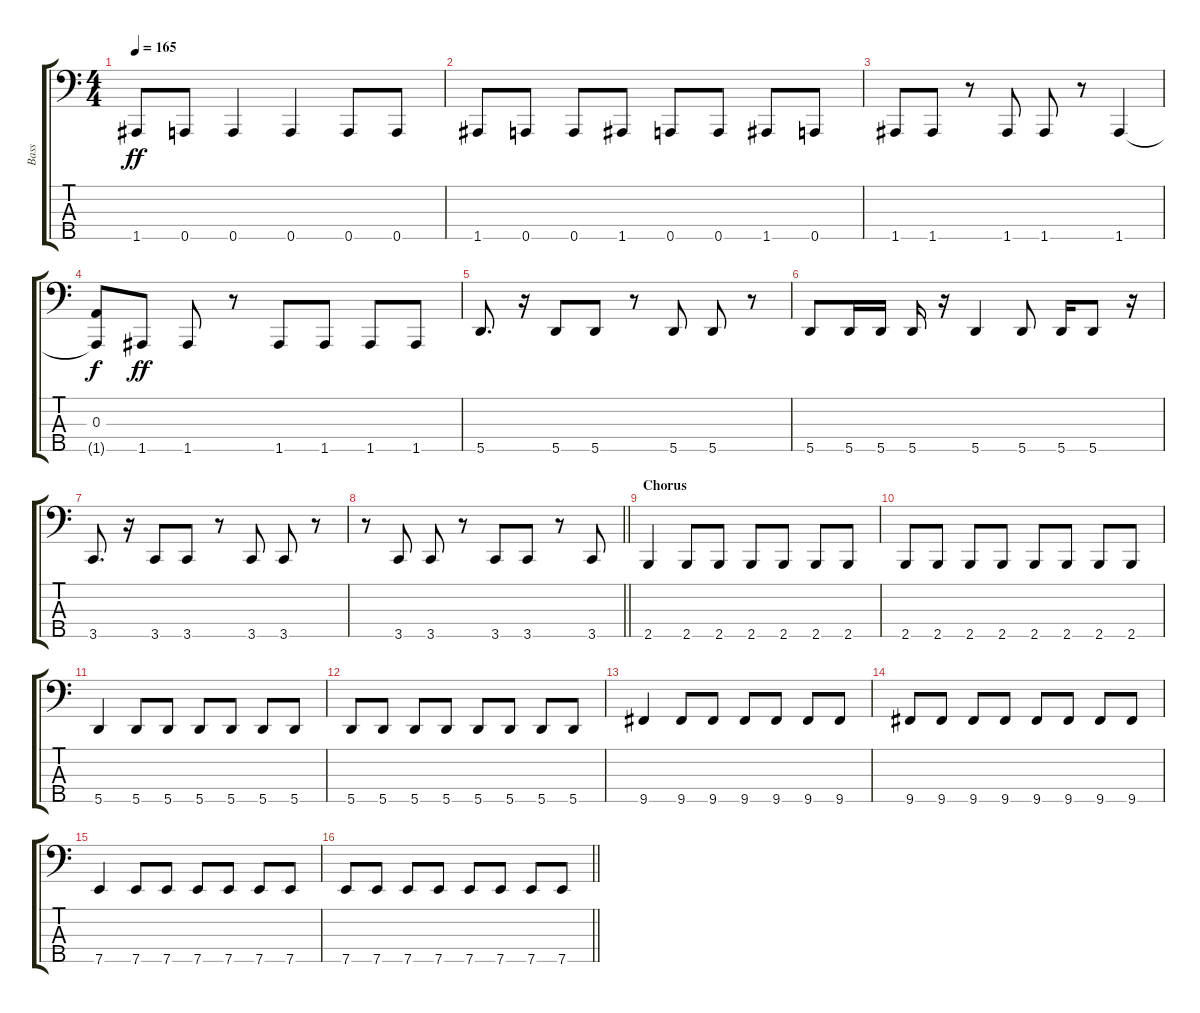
\track ("Bass" "Bass") {instrument electricbasspick}
\staff {score tabs}
\tuning (G2 D2 A1 E1 A0) {hide}
\ts (4 4)
\tempo 165
\clef f4
\ks c
1.5.8{dy ff} 0.5.8 0.5.4 0.5.4 0.5.8 0.5.8 |
1.5.8 0.5.8 0.5.8 1.5.8 0.5.8 0.5.8 1.5.8 0.5.8 |
1.5.8 1.5.8 r.8 1.5.8 1.5.8 r.8 1.5.4 |
(0.3 1.5{t}).8{dy f} 1.5.8{dy ff} 1.5.8 r.8 1.5.8 1.5.8 1.5.8 1.5.8 |
5.5.8{d} r.16 5.5.8 5.5.8 r.8 5.5.8 5.5.8 r.8 |
5.5.8 5.5.16 5.5.16 5.5.16 r.16 5.5.4 5.5.8 5.5.16 5.5.8 r.16 |
3.5.8{d} r.16 3.5.8 3.5.8 r.8 3.5.8 3.5.8 r.8 |
\barLineRight lightlight
r.8 3.5.8 3.5.8 r.8 3.5.8 3.5.8 r.8 3.5.8 |
\section ("" "Chorus")
2.5.4 2.5.8 2.5.8 2.5.8 2.5.8 2.5.8 2.5.8 |
2.5.8 2.5.8 2.5.8 2.5.8 2.5.8 2.5.8 2.5.8 2.5.8 |
5.5.4 5.5.8 5.5.8 5.5.8 5.5.8 5.5.8 5.5.8 |
5.5.8 5.5.8 5.5.8 5.5.8 5.5.8 5.5.8 5.5.8 5.5.8 |
9.5.4 9.5.8 9.5.8 9.5.8 9.5.8 9.5.8 9.5.8 |
9.5.8 9.5.8 9.5.8 9.5.8 9.5.8 9.5.8 9.5.8 9.5.8 |
7.5.4 7.5.8 7.5.8 7.5.8 7.5.8 7.5.8 7.5.8 |
\barLineRight lightlight
7.5.8 7.5.8 7.5.8 7.5.8 7.5.8 7.5.8 7.5.8 7.5.8
